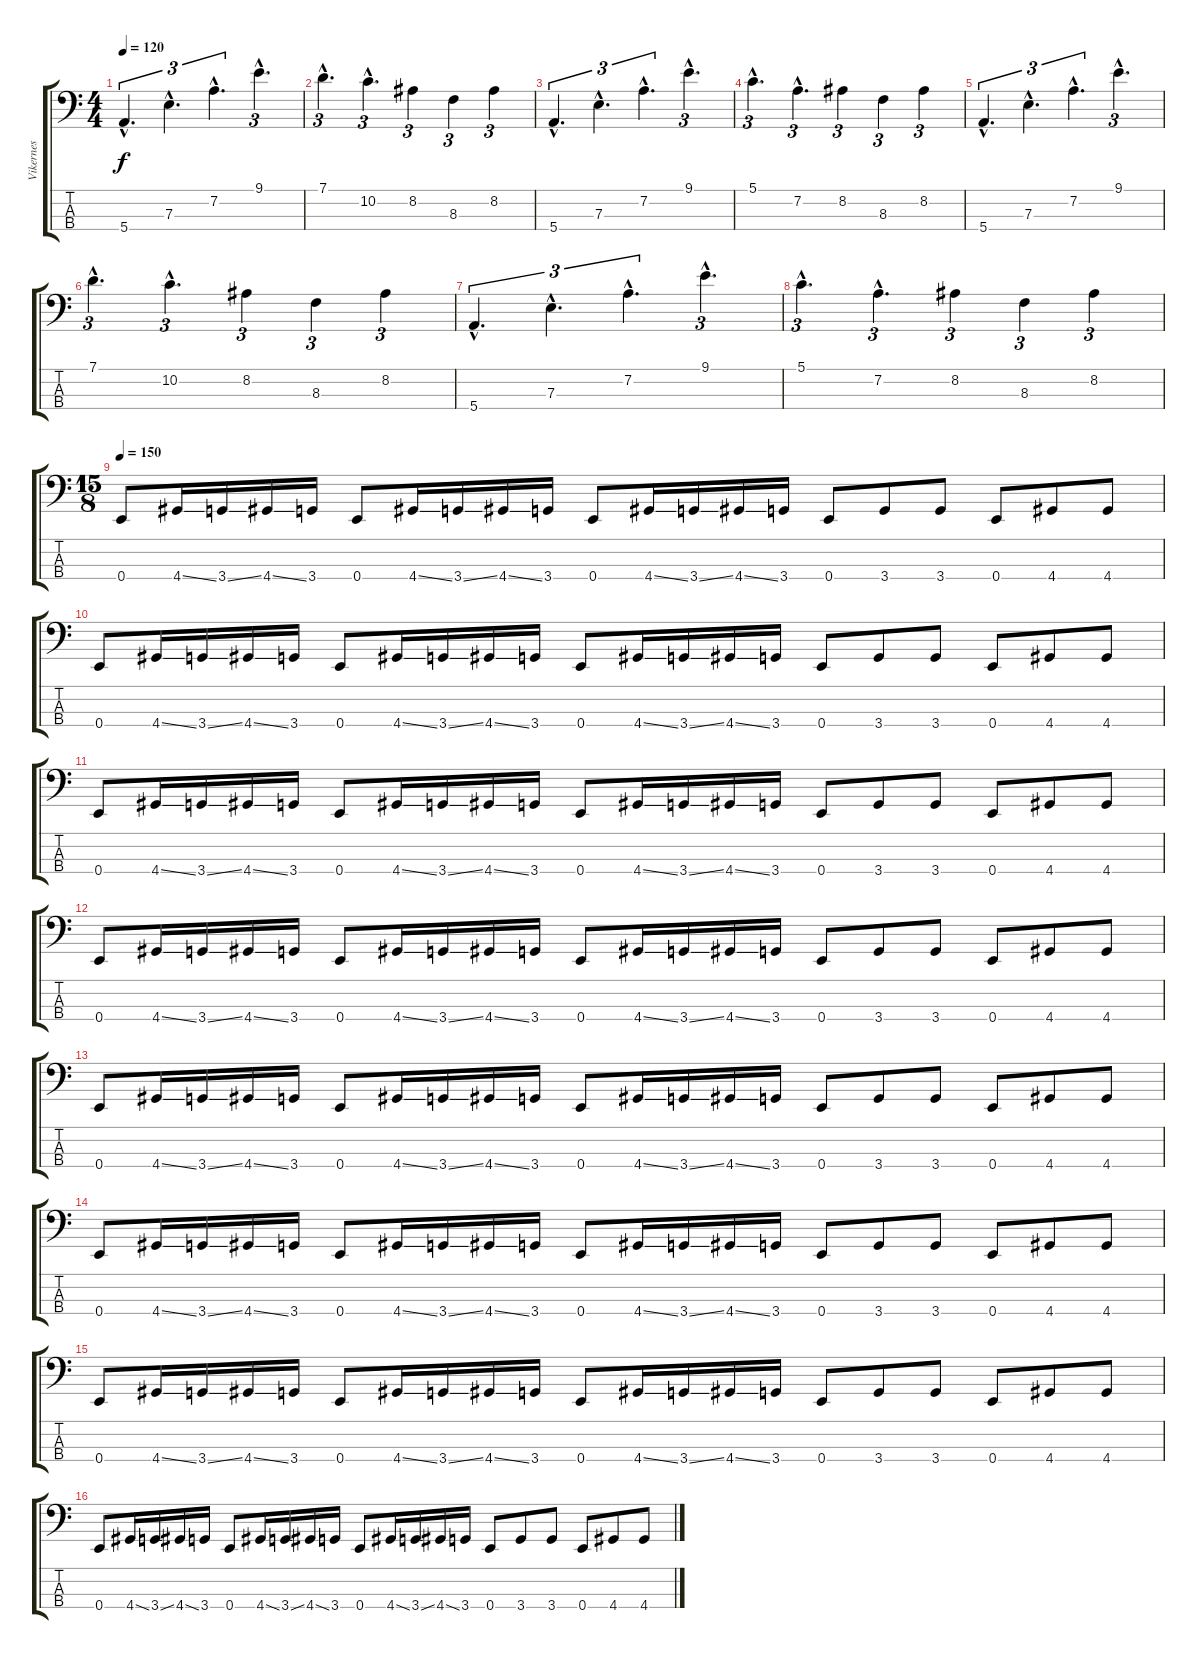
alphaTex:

\track ("Vikernes" "Vikernes") {instrument fretlessbass}
\staff {score tabs}
\tuning (G2 D2 A1 E1) {hide}
\ts (4 4)
\tempo 120
\clef f4
\ks c
5.4{hac}.4{d tu (3 2) dy f} 7.3{hac}.4{d tu (3 2)} 7.2{hac}.4{d tu (3 2)} 9.1{hac}.4{d tu (3 2)} |
7.1{hac}.4{d tu (3 2)} 10.2{hac}.4{d tu (3 2)} 8.2.4{tu (3 2)} 8.3.4{tu (3 2)} 8.2.4{tu (3 2)} |
5.4{hac}.4{d tu (3 2)} 7.3{hac}.4{d tu (3 2)} 7.2{hac}.4{d tu (3 2)} 9.1{hac}.4{d tu (3 2)} |
5.1{hac}.4{d tu (3 2)} 7.2{hac}.4{d tu (3 2)} 8.2.4{tu (3 2)} 8.3.4{tu (3 2)} 8.2.4{tu (3 2)} |
5.4{hac}.4{d tu (3 2)} 7.3{hac}.4{d tu (3 2)} 7.2{hac}.4{d tu (3 2)} 9.1{hac}.4{d tu (3 2)} |
7.1{hac}.4{d tu (3 2)} 10.2{hac}.4{d tu (3 2)} 8.2.4{tu (3 2)} 8.3.4{tu (3 2)} 8.2.4{tu (3 2)} |
5.4{hac}.4{d tu (3 2)} 7.3{hac}.4{d tu (3 2)} 7.2{hac}.4{d tu (3 2)} 9.1{hac}.4{d tu (3 2)} |
5.1{hac}.4{d tu (3 2)} 7.2{hac}.4{d tu (3 2)} 8.2.4{tu (3 2)} 8.3.4{tu (3 2)} 8.2.4{tu (3 2)} |
\ts (15 8)
\tempo 150
0.4.8 4.4{ss}.16 3.4{ss}.16 4.4{ss}.16 3.4.16 0.4.8 4.4{ss}.16 3.4{ss}.16 4.4{ss}.16 3.4.16 0.4.8 4.4{ss}.16 3.4{ss}.16 4.4{ss}.16 3.4.16 0.4.8 3.4.8 3.4.8 0.4.8 4.4.8 4.4.8 |
0.4.8 4.4{ss}.16 3.4{ss}.16 4.4{ss}.16 3.4.16 0.4.8 4.4{ss}.16 3.4{ss}.16 4.4{ss}.16 3.4.16 0.4.8 4.4{ss}.16 3.4{ss}.16 4.4{ss}.16 3.4.16 0.4.8 3.4.8 3.4.8 0.4.8 4.4.8 4.4.8 |
0.4.8 4.4{ss}.16 3.4{ss}.16 4.4{ss}.16 3.4.16 0.4.8 4.4{ss}.16 3.4{ss}.16 4.4{ss}.16 3.4.16 0.4.8 4.4{ss}.16 3.4{ss}.16 4.4{ss}.16 3.4.16 0.4.8 3.4.8 3.4.8 0.4.8 4.4.8 4.4.8 |
0.4.8 4.4{ss}.16 3.4{ss}.16 4.4{ss}.16 3.4.16 0.4.8 4.4{ss}.16 3.4{ss}.16 4.4{ss}.16 3.4.16 0.4.8 4.4{ss}.16 3.4{ss}.16 4.4{ss}.16 3.4.16 0.4.8 3.4.8 3.4.8 0.4.8 4.4.8 4.4.8 |
0.4.8 4.4{ss}.16 3.4{ss}.16 4.4{ss}.16 3.4.16 0.4.8 4.4{ss}.16 3.4{ss}.16 4.4{ss}.16 3.4.16 0.4.8 4.4{ss}.16 3.4{ss}.16 4.4{ss}.16 3.4.16 0.4.8 3.4.8 3.4.8 0.4.8 4.4.8 4.4.8 |
0.4.8 4.4{ss}.16 3.4{ss}.16 4.4{ss}.16 3.4.16 0.4.8 4.4{ss}.16 3.4{ss}.16 4.4{ss}.16 3.4.16 0.4.8 4.4{ss}.16 3.4{ss}.16 4.4{ss}.16 3.4.16 0.4.8 3.4.8 3.4.8 0.4.8 4.4.8 4.4.8 |
0.4.8 4.4{ss}.16 3.4{ss}.16 4.4{ss}.16 3.4.16 0.4.8 4.4{ss}.16 3.4{ss}.16 4.4{ss}.16 3.4.16 0.4.8 4.4{ss}.16 3.4{ss}.16 4.4{ss}.16 3.4.16 0.4.8 3.4.8 3.4.8 0.4.8 4.4.8 4.4.8 |
0.4.8 4.4{ss}.16 3.4{ss}.16 4.4{ss}.16 3.4.16 0.4.8 4.4{ss}.16 3.4{ss}.16 4.4{ss}.16 3.4.16 0.4.8 4.4{ss}.16 3.4{ss}.16 4.4{ss}.16 3.4.16 0.4.8 3.4.8 3.4.8 0.4.8 4.4.8 4.4.8
